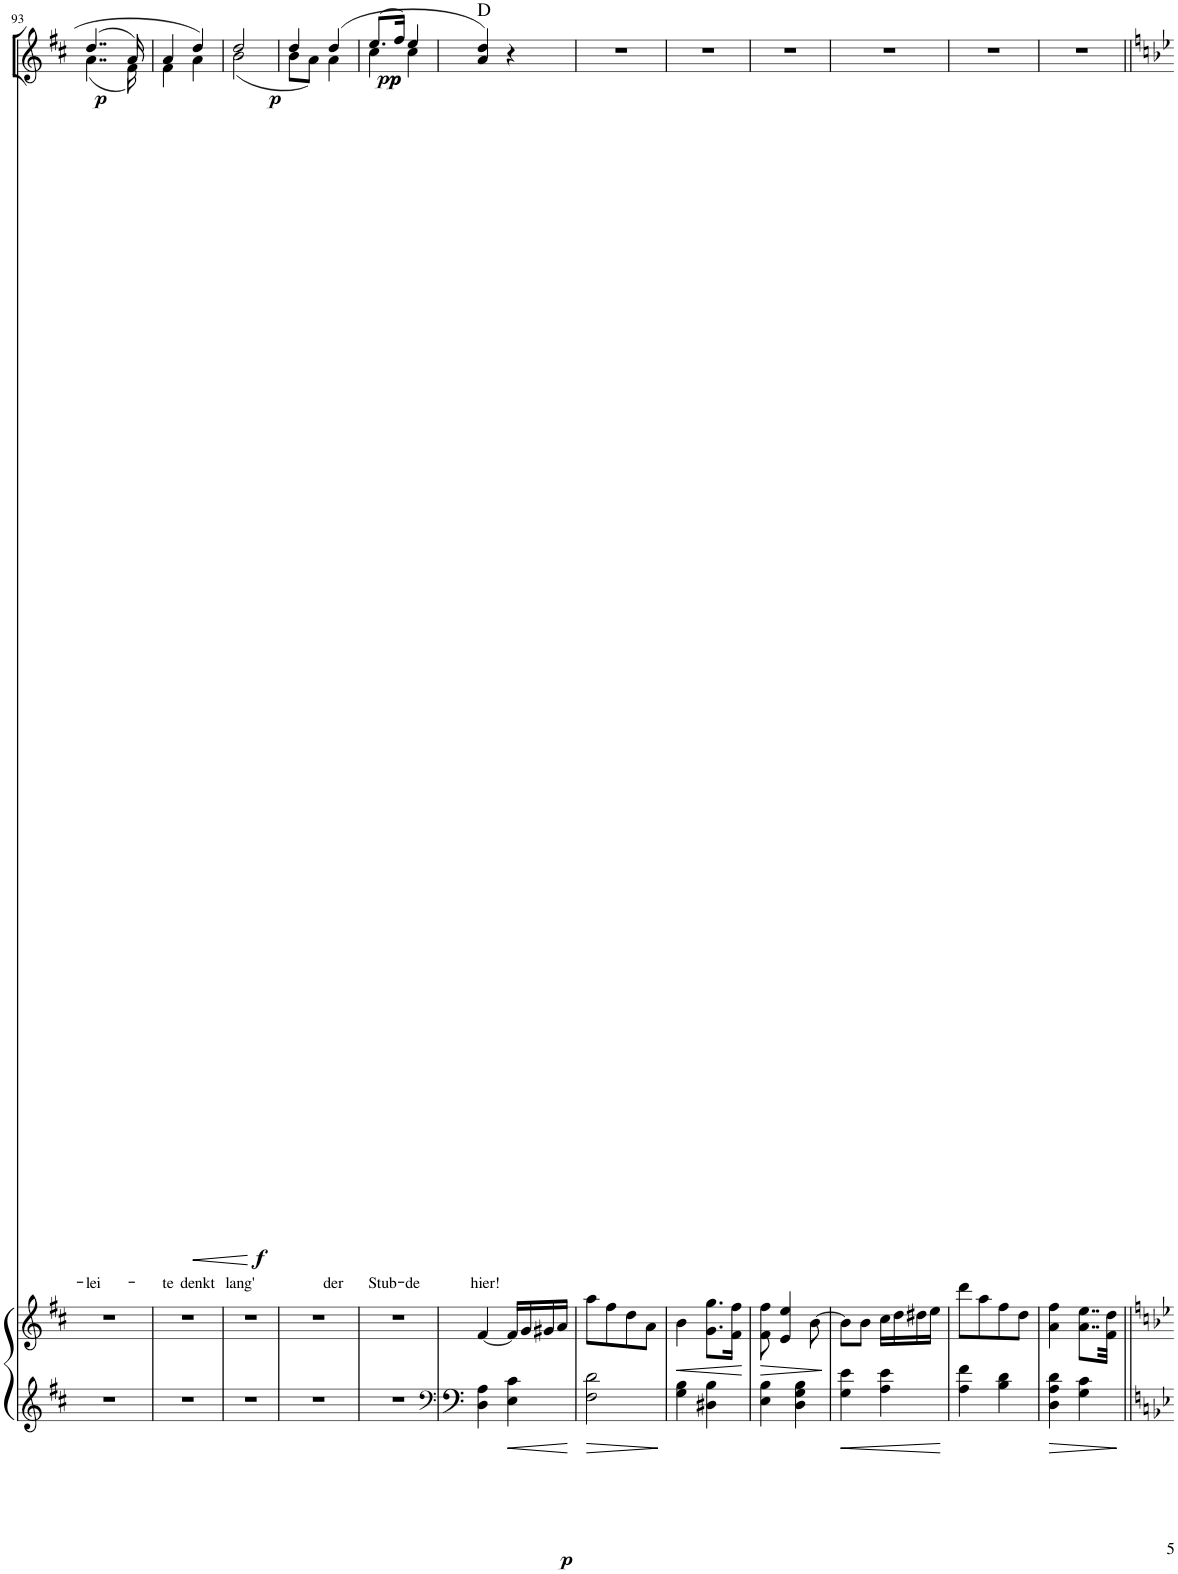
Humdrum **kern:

**kern	**kern	**dynam	**kern	**text	**dynam
*part2	*part2	*part2	*part1	*part1	*part1
*staff3	*staff2	*staff2/3	*staff1	*staff1	*staff1
*I"Piano	*	*	*I"Soprano	*	*
!!LO:PB:g=z
*clefG2	*clefG2	*	*clefG2	*	*
*	*	*	*Trd1c2	*	*
*k[f#c#]	*k[f#c#]	*	*k[f#c#]	*	*
*M2/4	*M2/4	*	*M2/4	*	*
=93	=93	=93	=93	=93	=93
!	!	!	!	!LO:LY:b	!LO:DY:b
*	*	*	*^	*	*
2r	2r	.	(4..dd/	(4..a\	-lei-	p
.	.	.	16a/)	16f#\)	.	.
=94	=94	=94	=94	=94	=94	=94
!	!	!	!	!	!LO:LY:b	!
2r	2r	.	4a/	4f#\	-te	.
!	!	!	!	!	!LO:LY:b	!LO:HP:b
.	.	.	4dd/	4a\	denkt	<
*	*	*	*v	*v	*	*
.	.	.	.	.	[
=95	=95	=95	=95	=95	=95
!	!	!	!	!LO:LY:b	!LO:DY:b
*	*	*	*^	*	*
!	!	!	!	!	!	!LO:DY:n=1:b
2r	2r	.	2dd/	(2b\	lang'	f p
=96	=96	=96	=96	=96	=96	=96
2r	2r	.	4dd/	8b\L	.	.
.	.	.	.	8a\J)	.	.
!	!	!	!	!	!LO:LY:b	!LO:DY:b
.	.	.	(4dd/	4a\	der	p
=97	=97	=97	=97	=97	=97	=97
!	!	!	!	!	!LO:LY:b	!LO:DY:b
2r	2r	.	(8.ee/L	4cc#\	Stub-	pp
.	.	.	16ff#/Jk)	.	.	.
!	!	!	!	!	!LO:LY:b	!
.	.	.	4ee/	4cc#\	-de	.
*	*	*	*v	*v	*	*
=98	=98	=98	=98	=98	=98
*clefF4	*	*	*	*	*
*	*	*	*^	*	*
!	!	!	!LO:TX:a:t=D	!	!	!
!	!	!LO:DY:b=2	!	!	!LO:LY:b	!
*	*	*	*v	*v	*	*
4D\ 4A\	[4f#/	p	4a/ 4dd/)	hier!	.
4E\ 4c#\	16f#/LL]	.	4r	.	.
.	16g/	.	.	.	.
.	16g#X/	.	.	.	.
.	16a/JJ	.	.	.	.
=99	=99	=99	=99	=99	=99
2F#\ 2d\	8aa\L	.	2r	.	.
.	8ff#\	.	.	.	.
.	8dd\	.	.	.	.
.	8a\J	.	.	.	.
=100	=100	=100	=100	=100	=100
!	!	!LO:HP:b	!	!	!
4G\ 4B\	4b\	<	2r	.	.
4D#X\ 4B\	8.g\ 8.gg\L	.	.	.	.
.	16f#\ 16ff#\Jk	.	.	.	.
.	.	[	.	.	.
=101	=101	=101	=101	=101	=101
!	!	!LO:HP:b	!	!	!
4E\ 4B\	8f#\ 8ff#\	>	2r	.	.
.	4e/ 4ee/	.	.	.	.
4D\ 4G\ 4B\	.	.	.	.	.
.	[8b\	.	.	.	.
.	.	]	.	.	.
=102	=102	=102	=102	=102	=102
4G\ 4e\	8b\L]	.	2r	.	.
.	8b\J	.	.	.	.
4A\ 4e\	16cc#\LL	.	.	.	.
.	16dd\	.	.	.	.
.	16dd#X\	.	.	.	.
.	16ee\JJ	.	.	.	.
=103	=103	=103	=103	=103	=103
4A\ 4f#\	8ddd\L	.	2r	.	.
.	8aa\	.	.	.	.
4B\ 4d\	8ff#\	.	.	.	.
.	8dd\J	.	.	.	.
=104	=104	=104	=104	=104	=104
4D\ 4A\ 4d\	4a\ 4ff#\	.	2r	.	.
4G\ 4c#\	8..a\ 8..ee\L	.	.	.	.
.	32f#\ 32dd\Jkk	.	.	.	.
=||	=||	=||	=||	=||	=||
*-	*-	*-	*-	*-	*-
